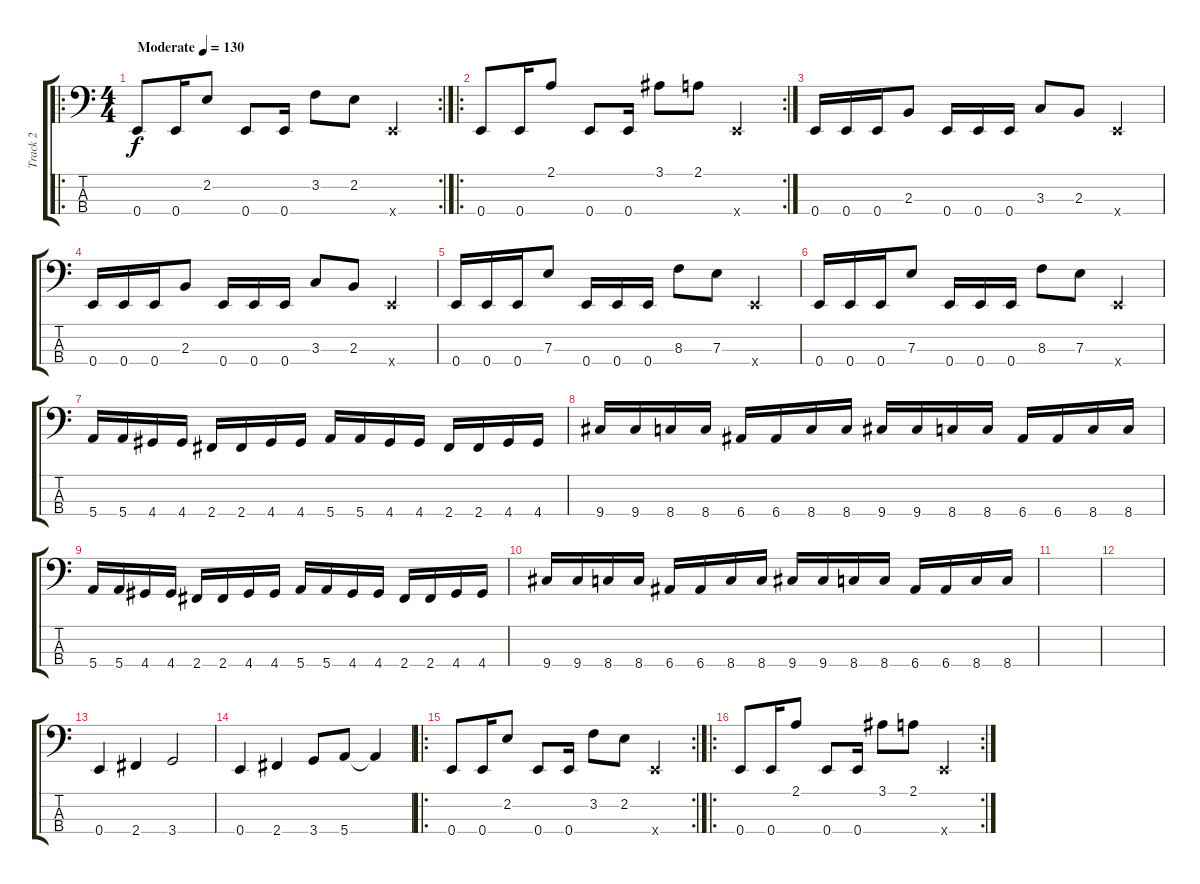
\track ("Track 2" "Track 2") {instrument slapbass1}
\staff {score tabs}
\tuning (G2 D2 A1 E1) {hide}
\ro
\rc 2
\ts (4 4)
\tempo (130 "Moderate")
\clef f4
\ks c
0.4.8{dy f instrument slapbass1} 0.4.16 2.2.8 0.4.8 0.4.16 3.2.8 2.2.8 0.4{x}.4 |
\ro
\rc 2
0.4.8 0.4.16 2.1.8 0.4.8 0.4.16 3.1.8 2.1.8 0.4{x}.4 |
0.4.16{instrument electricbassfinger} 0.4.16 0.4.16 2.3.8 0.4.16 0.4.16 0.4.16 3.3.8 2.3.8 0.4{x}.4 |
0.4.16{instrument electricbassfinger} 0.4.16 0.4.16 2.3.8 0.4.16 0.4.16 0.4.16 3.3.8 2.3.8 0.4{x}.4 |
0.4.16{instrument electricbassfinger} 0.4.16 0.4.16 7.3.8 0.4.16 0.4.16 0.4.16 8.3.8 7.3.8 0.4{x}.4 |
0.4.16{instrument electricbassfinger} 0.4.16 0.4.16 7.3.8 0.4.16 0.4.16 0.4.16 8.3.8 7.3.8 0.4{x}.4 |
5.4.16 5.4.16 4.4.16 4.4.16 2.4.16 2.4.16 4.4.16 4.4.16 5.4.16 5.4.16 4.4.16 4.4.16 2.4.16 2.4.16 4.4.16 4.4.16 |
9.4.16 9.4.16 8.4.16 8.4.16 6.4.16 6.4.16 8.4.16 8.4.16 9.4.16 9.4.16 8.4.16 8.4.16 6.4.16 6.4.16 8.4.16 8.4.16 |
5.4.16 5.4.16 4.4.16 4.4.16 2.4.16 2.4.16 4.4.16 4.4.16 5.4.16 5.4.16 4.4.16 4.4.16 2.4.16 2.4.16 4.4.16 4.4.16 |
9.4.16 9.4.16 8.4.16 8.4.16 6.4.16 6.4.16 8.4.16 8.4.16 9.4.16 9.4.16 8.4.16 8.4.16 6.4.16 6.4.16 8.4.16 8.4.16 |
|
|
0.4.4 2.4.4 3.4.2 |
0.4.4 2.4.4 3.4.8 5.4.8 5.4{t}.4 |
\ro
\rc 2
0.4.8{instrument slapbass1} 0.4.16 2.2.8 0.4.8 0.4.16 3.2.8 2.2.8 0.4{x}.4 |
\ro
\rc 2
0.4.8 0.4.16 2.1.8 0.4.8 0.4.16 3.1.8 2.1.8 0.4{x}.4
